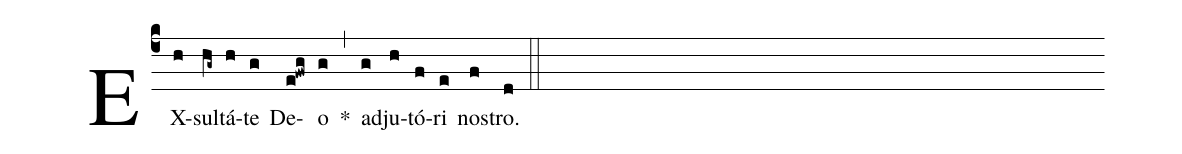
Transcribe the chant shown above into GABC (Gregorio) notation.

%%
(c4)
EX(h)sul(hg~)tá(h)te(g) De(e!fwg)o(g) *(,)
ad(g)ju(h)tó(f)ri(e) nos(f)tro.(d) (::)
